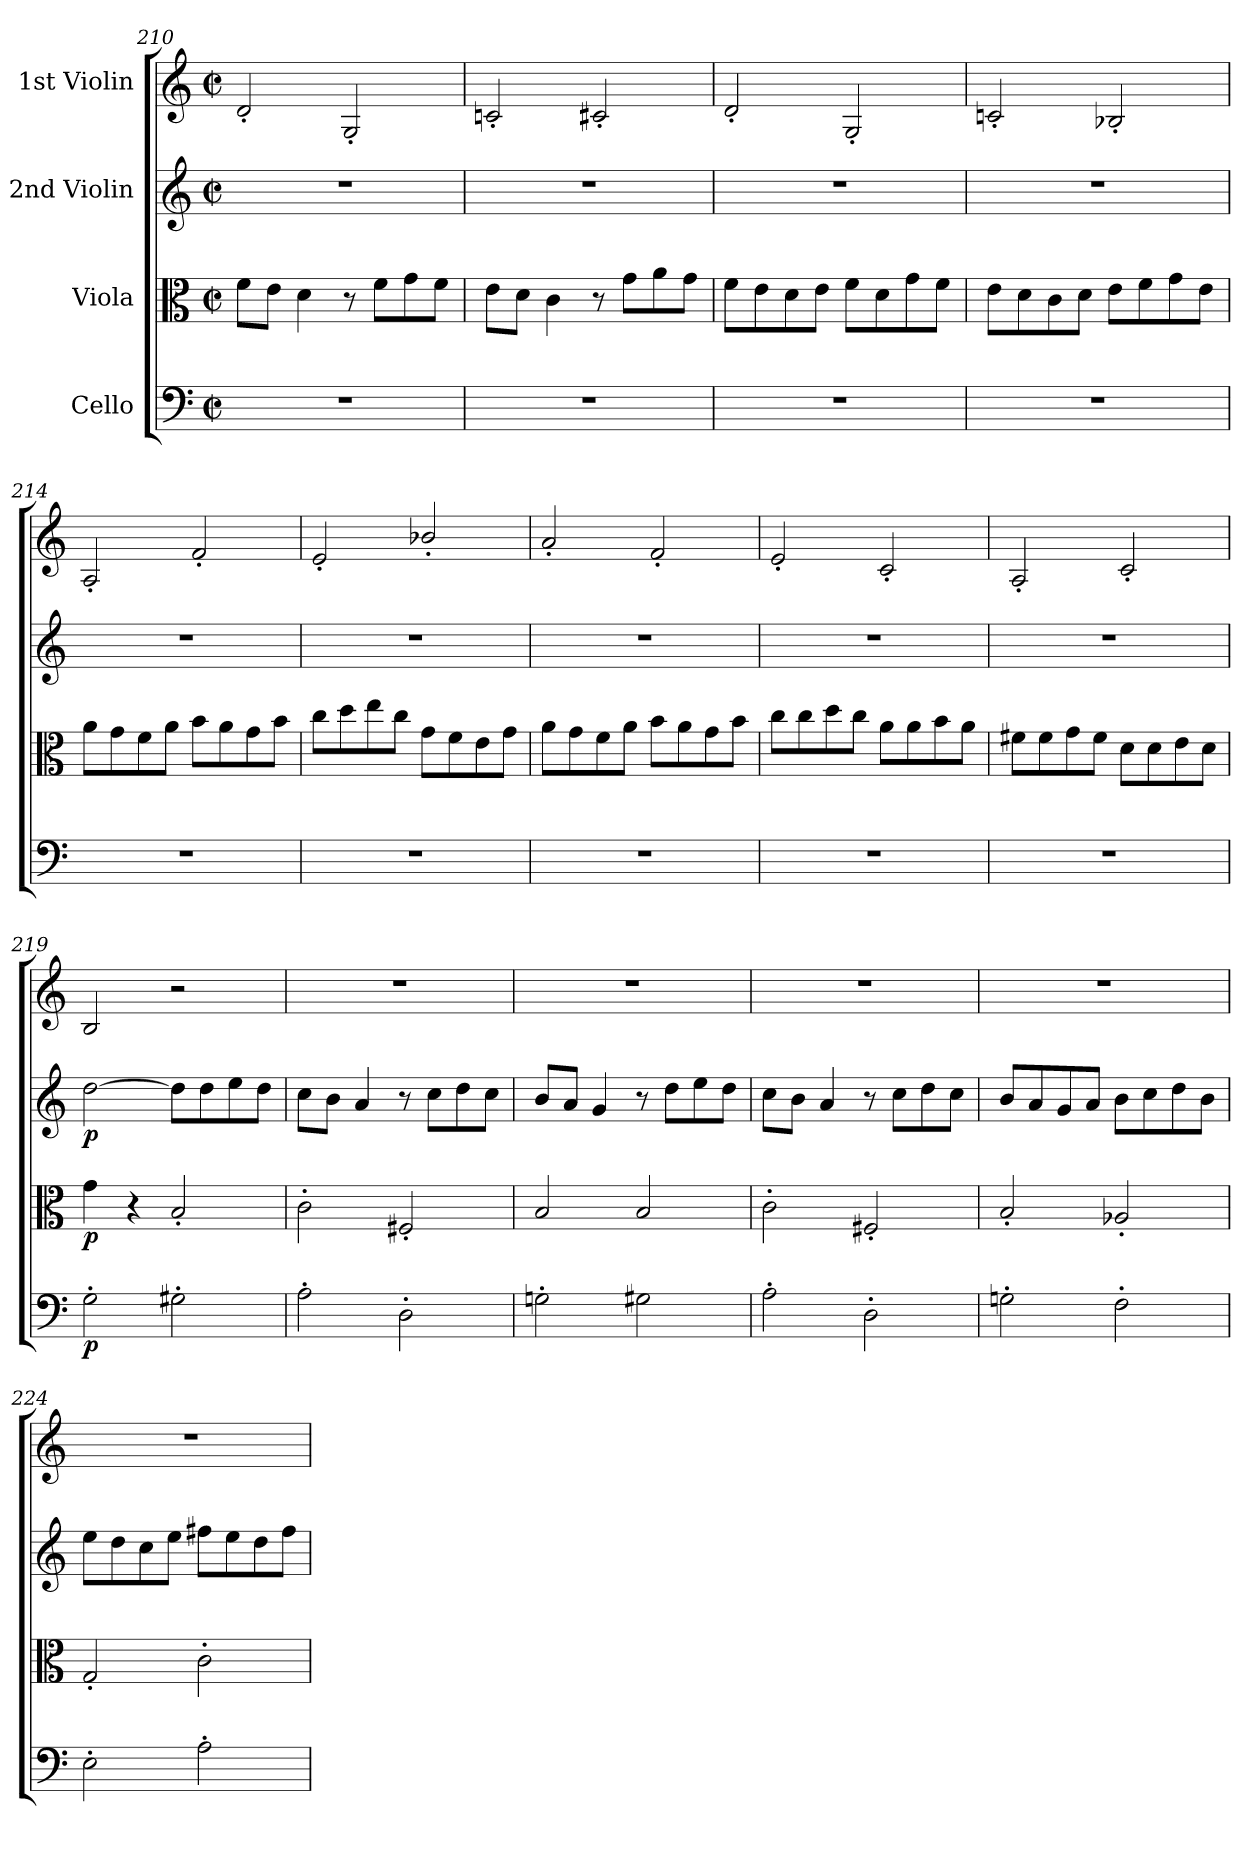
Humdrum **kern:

**kern	**dynam	**kern	**dynam	**kern	**dynam	**kern
*part4	*part4	*part3	*part3	*part2	*part2	*part1
*staff4	*staff4	*staff3	*staff3	*staff2	*staff2	*staff1
*I"Cello	*	*I"Viola	*	*I"2nd Violin	*	*I"1st Violin
*clefF4	*	*clefC3	*	*clefG2	*	*clefG2
*k[]	*	*k[]	*	*k[]	*	*k[]
*M2/2	*	*M2/2	*	*M2/2	*	*M2/2
*met(c|)	*	*met(c|)	*	*met(c|)	*	*met(c|)
=210	=210	=210	=210	=210	=210	=210
1r	.	8f\L	.	1r	.	2d'/
.	.	8e\J	.	.	.	.
.	.	4d\	.	.	.	.
.	.	8r	.	.	.	2G'/
.	.	8f\L	.	.	.	.
.	.	8g\	.	.	.	.
.	.	8f\J	.	.	.	.
=211	=211	=211	=211	=211	=211	=211
1r	.	8e\L	.	1r	.	2cn'/
.	.	8d\J	.	.	.	.
.	.	4c\	.	.	.	.
.	.	8r	.	.	.	2c#X'/
.	.	8g\L	.	.	.	.
.	.	8a\	.	.	.	.
.	.	8g\J	.	.	.	.
=212	=212	=212	=212	=212	=212	=212
1r	.	8f\L	.	1r	.	2d'/
.	.	8e\	.	.	.	.
.	.	8d\	.	.	.	.
.	.	8e\J	.	.	.	.
.	.	8f\L	.	.	.	2G'/
.	.	8d\	.	.	.	.
.	.	8g\	.	.	.	.
.	.	8f\J	.	.	.	.
=213	=213	=213	=213	=213	=213	=213
1r	.	8e\L	.	1r	.	2cn'/
.	.	8d\	.	.	.	.
.	.	8c\	.	.	.	.
.	.	8d\J	.	.	.	.
.	.	8e\L	.	.	.	2B-X'/
.	.	8f\	.	.	.	.
.	.	8g\	.	.	.	.
.	.	8e\J	.	.	.	.
=214	=214	=214	=214	=214	=214	=214
1r	.	8a\L	.	1r	.	2A'/
.	.	8g\	.	.	.	.
.	.	8f\	.	.	.	.
.	.	8a\J	.	.	.	.
.	.	8b\L	.	.	.	2f'/
.	.	8a\	.	.	.	.
.	.	8g\	.	.	.	.
.	.	8b\J	.	.	.	.
=215	=215	=215	=215	=215	=215	=215
1r	.	8cc\L	.	1r	.	2e'/
.	.	8dd\	.	.	.	.
.	.	8ee\	.	.	.	.
.	.	8cc\J	.	.	.	.
.	.	8g\L	.	.	.	2b-X'/
.	.	8f\	.	.	.	.
.	.	8e\	.	.	.	.
.	.	8g\J	.	.	.	.
=216	=216	=216	=216	=216	=216	=216
1r	.	8a\L	.	1r	.	2a'/
.	.	8g\	.	.	.	.
.	.	8f\	.	.	.	.
.	.	8a\J	.	.	.	.
.	.	8b\L	.	.	.	2f'/
.	.	8a\	.	.	.	.
.	.	8g\	.	.	.	.
.	.	8b\J	.	.	.	.
=217	=217	=217	=217	=217	=217	=217
1r	.	8cc\L	.	1r	.	2e'/
.	.	8cc\	.	.	.	.
.	.	8dd\	.	.	.	.
.	.	8cc\J	.	.	.	.
.	.	8a\L	.	.	.	2c'/
.	.	8a\	.	.	.	.
.	.	8b\	.	.	.	.
.	.	8a\J	.	.	.	.
=218	=218	=218	=218	=218	=218	=218
1r	.	8f#X\L	.	1r	.	2A'/
.	.	8f#\	.	.	.	.
.	.	8g\	.	.	.	.
.	.	8f#\J	.	.	.	.
.	.	8d\L	.	.	.	2c'/
.	.	8d\	.	.	.	.
.	.	8e\	.	.	.	.
.	.	8d\J	.	.	.	.
=219	=219	=219	=219	=219	=219	=219
!	!LO:DY:b	!	!LO:DY:b	!	!LO:DY:b	!
2G'\	p	4g\	p	[2dd\	p	2B/
.	.	4r	.	.	.	.
2G#X'\	.	2B'/	.	8dd\L]	.	2r
.	.	.	.	8dd\	.	.
.	.	.	.	8ee\	.	.
.	.	.	.	8dd\J	.	.
=220	=220	=220	=220	=220	=220	=220
2A'\	.	2c'\	.	8cc\L	.	1r
.	.	.	.	8b\J	.	.
.	.	.	.	4a/	.	.
2D'\	.	2F#X'/	.	8r	.	.
.	.	.	.	8cc\L	.	.
.	.	.	.	8dd\	.	.
.	.	.	.	8cc\J	.	.
=221	=221	=221	=221	=221	=221	=221
2Gn'\	.	2B/	.	8b/L	.	1r
.	.	.	.	8a/J	.	.
.	.	.	.	4g/	.	.
2G#X\	.	2B/	.	8r	.	.
.	.	.	.	8dd\L	.	.
.	.	.	.	8ee\	.	.
.	.	.	.	8dd\J	.	.
=222	=222	=222	=222	=222	=222	=222
2A'\	.	2c'\	.	8cc\L	.	1r
.	.	.	.	8b\J	.	.
.	.	.	.	4a/	.	.
2D'\	.	2F#X'/	.	8r	.	.
.	.	.	.	8cc\L	.	.
.	.	.	.	8dd\	.	.
.	.	.	.	8cc\J	.	.
=223	=223	=223	=223	=223	=223	=223
2Gn'\	.	2B'/	.	8b/L	.	1r
.	.	.	.	8a/	.	.
.	.	.	.	8g/	.	.
.	.	.	.	8a/J	.	.
2F'\	.	2A-X'/	.	8b\L	.	.
.	.	.	.	8cc\	.	.
.	.	.	.	8dd\	.	.
.	.	.	.	8b\J	.	.
=224	=224	=224	=224	=224	=224	=224
2E'\	.	2G'/	.	8ee\L	.	1r
.	.	.	.	8dd\	.	.
.	.	.	.	8cc\	.	.
.	.	.	.	8ee\J	.	.
2A'\	.	2c'\	.	8ff#X\L	.	.
.	.	.	.	8ee\	.	.
.	.	.	.	8dd\	.	.
.	.	.	.	8ff#\J	.	.
=	=	=	=	=	=	=
*-	*-	*-	*-	*-	*-	*-
